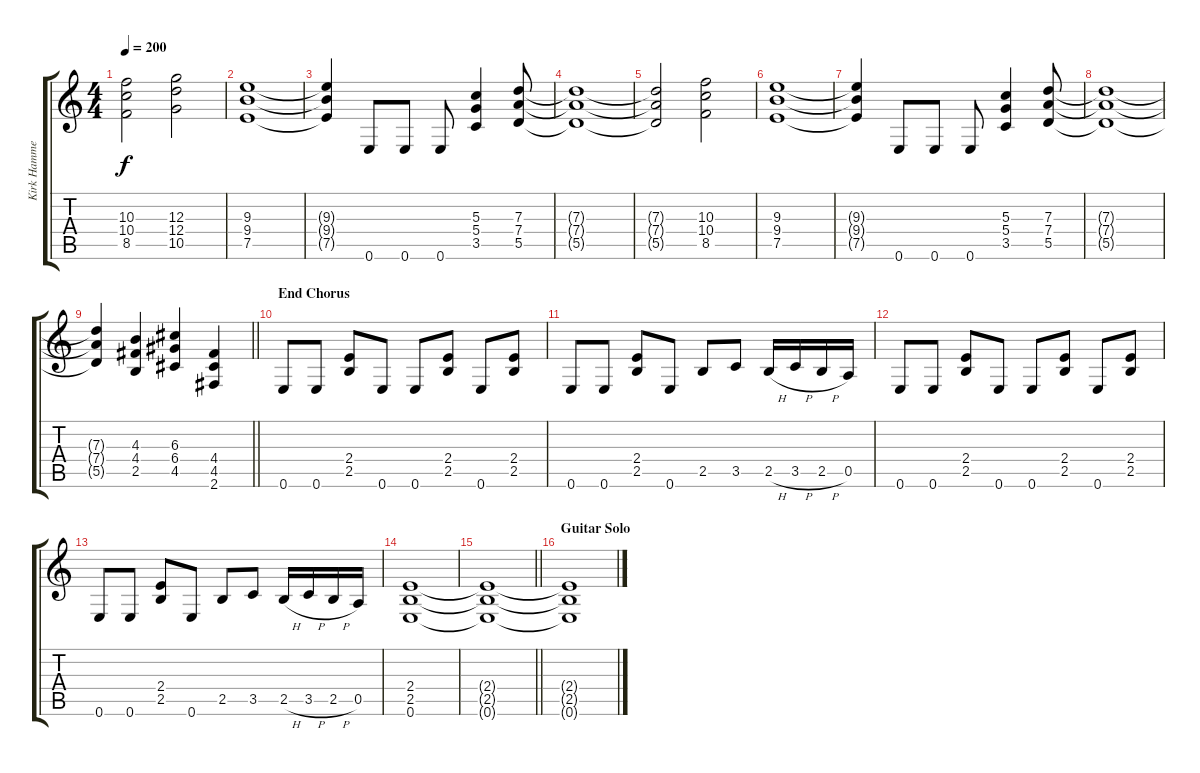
\track ("Kirk Hammet (Guitar)" "Kirk Hamme") {instrument distortionguitar}
\staff {score tabs}
\tuning (E4 B3 G3 D3 A2 E2) {hide}
\ts (4 4)
\tempo 200
\clef g2
\ks c
(10.3 10.4 8.5).2{dy f} (12.3 12.4 10.5).2 |
(9.3 9.4 7.5).1 |
(9.3{t} 9.4{t} 7.5{t}).4 0.6.8 0.6.8 0.6.8 (5.3 5.4 3.5).4 (7.3 7.4 5.5).8 |
(7.3{t} 7.4{t} 5.5{t}).1 |
(7.3{t} 7.4{t} 5.5{t}).2 (10.3 10.4 8.5).2 |
(9.3 9.4 7.5).1 |
(9.3{t} 9.4{t} 7.5{t}).4 0.6.8 0.6.8 0.6.8 (5.3 5.4 3.5).4 (7.3 7.4 5.5).8 |
(7.3{t} 7.4{t} 5.5{t}).1 |
\barLineRight lightlight
(7.3{t} 7.4{t} 5.5{t}).4 (4.3 4.4 2.5).4 (6.3 6.4 4.5).4 (4.4 4.5 2.6).4 |
\section ("" "End Chorus")
0.6.8 0.6.8 (2.4 2.5).8 0.6.8 0.6.8 (2.4 2.5).8 0.6.8 (2.4 2.5).8 |
0.6.8 0.6.8 (2.4 2.5).8 0.6.8 2.5.8 3.5.8 2.5{h}.16 3.5{h}.16 2.5{h}.16 0.5.16 |
0.6.8 0.6.8 (2.4 2.5).8 0.6.8 0.6.8 (2.4 2.5).8 0.6.8 (2.4 2.5).8 |
0.6.8 0.6.8 (2.4 2.5).8 0.6.8 2.5.8 3.5.8 2.5{h}.16 3.5{h}.16 2.5{h}.16 0.5.16 |
(2.4 2.5 0.6).1{volume 12} |
\barLineRight lightlight
(2.4{t} 2.5{t} 0.6{t}).1 |
\section ("" "Guitar Solo")
(2.4{t} 2.5{t} 0.6{t}).1
